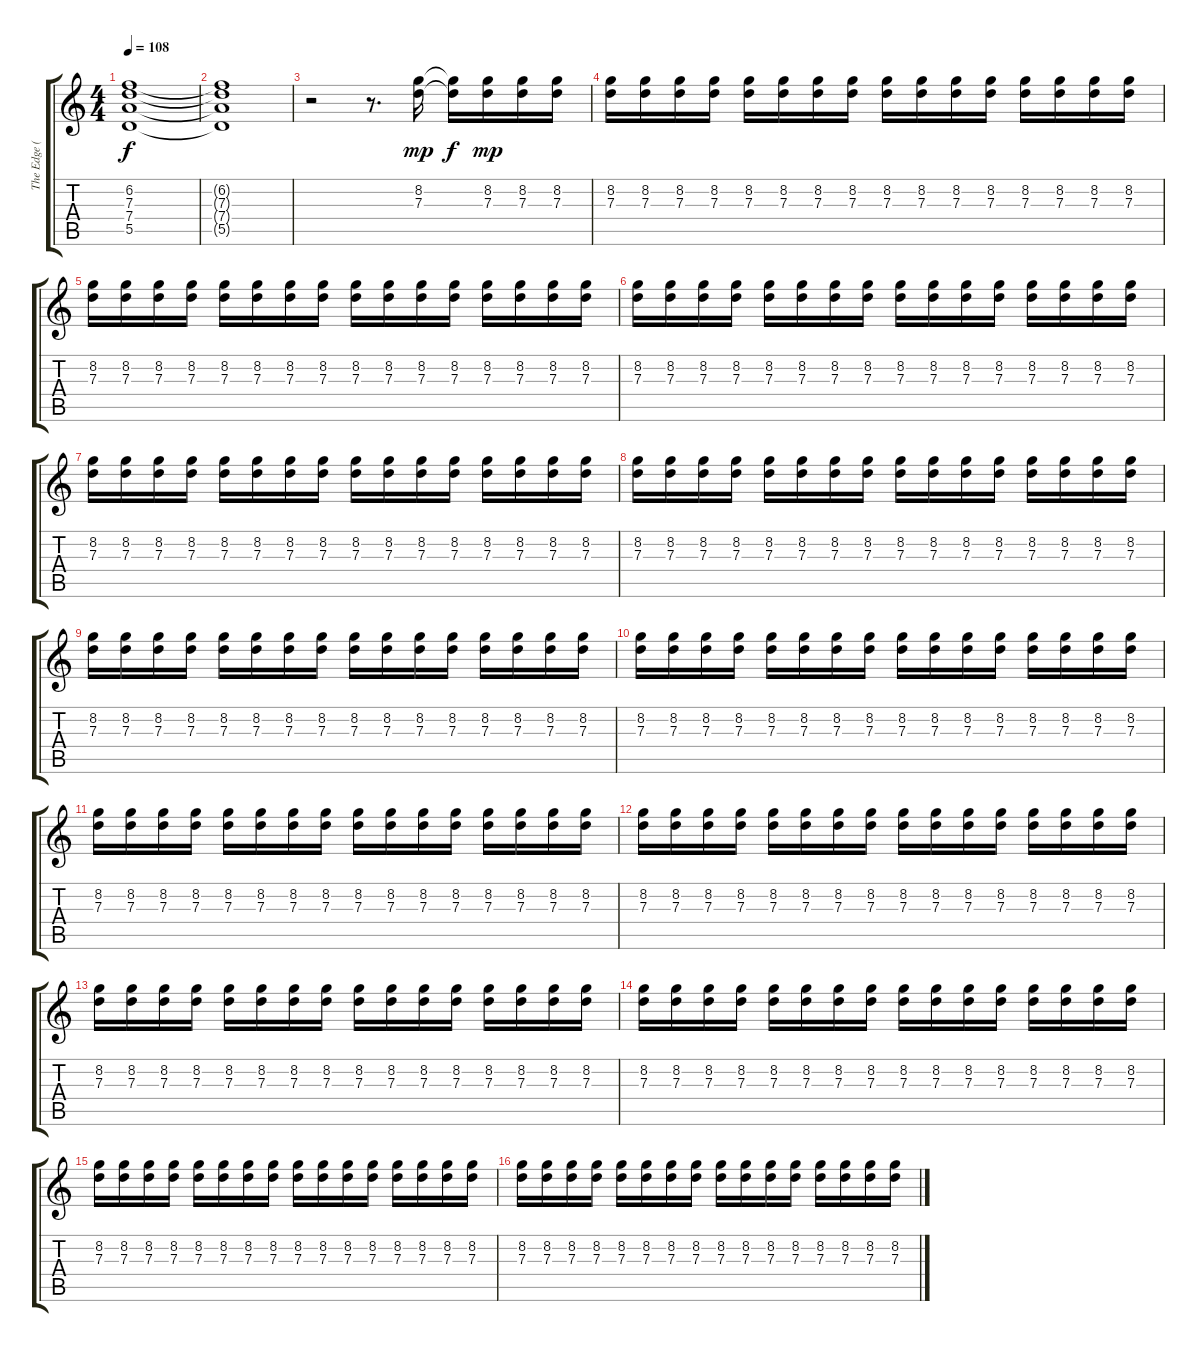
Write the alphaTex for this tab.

\track ("The Edge (echo)" "The Edge (") {instrument electricguitarclean}
\staff {score tabs}
\tuning (E4 B3 G3 D3 A2 E2) {hide}
\ts (4 4)
\tempo 108
\clef g2
\ks c
(6.2{t} 7.3{t} 7.4{t} 5.5{t}).1{dy f} |
(6.2{t} 7.3{t} 7.4{t} 5.5{t}).1 |
r.2 r.8{d} (8.2 7.3).16{dy mp} (8.2{t} 7.3{t}).16{dy f} (8.2 7.3).16{dy mp} (8.2 7.3).16 (8.2 7.3).16 |
(8.2 7.3).16 (8.2 7.3).16 (8.2 7.3).16 (8.2 7.3).16 (8.2 7.3).16 (8.2 7.3).16 (8.2 7.3).16 (8.2 7.3).16 (8.2 7.3).16 (8.2 7.3).16 (8.2 7.3).16 (8.2 7.3).16 (8.2 7.3).16 (8.2 7.3).16 (8.2 7.3).16 (8.2 7.3).16 |
(8.2 7.3).16 (8.2 7.3).16 (8.2 7.3).16 (8.2 7.3).16 (8.2 7.3).16 (8.2 7.3).16 (8.2 7.3).16 (8.2 7.3).16 (8.2 7.3).16 (8.2 7.3).16 (8.2 7.3).16 (8.2 7.3).16 (8.2 7.3).16 (8.2 7.3).16 (8.2 7.3).16 (8.2 7.3).16 |
(8.2 7.3).16 (8.2 7.3).16 (8.2 7.3).16 (8.2 7.3).16 (8.2 7.3).16 (8.2 7.3).16 (8.2 7.3).16 (8.2 7.3).16 (8.2 7.3).16 (8.2 7.3).16 (8.2 7.3).16 (8.2 7.3).16 (8.2 7.3).16 (8.2 7.3).16 (8.2 7.3).16 (8.2 7.3).16 |
(8.2 7.3).16 (8.2 7.3).16 (8.2 7.3).16 (8.2 7.3).16 (8.2 7.3).16 (8.2 7.3).16 (8.2 7.3).16 (8.2 7.3).16 (8.2 7.3).16 (8.2 7.3).16 (8.2 7.3).16 (8.2 7.3).16 (8.2 7.3).16 (8.2 7.3).16 (8.2 7.3).16 (8.2 7.3).16 |
(8.2 7.3).16 (8.2 7.3).16 (8.2 7.3).16 (8.2 7.3).16 (8.2 7.3).16 (8.2 7.3).16 (8.2 7.3).16 (8.2 7.3).16 (8.2 7.3).16 (8.2 7.3).16 (8.2 7.3).16 (8.2 7.3).16 (8.2 7.3).16 (8.2 7.3).16 (8.2 7.3).16 (8.2 7.3).16 |
(8.2 7.3).16 (8.2 7.3).16 (8.2 7.3).16 (8.2 7.3).16 (8.2 7.3).16 (8.2 7.3).16 (8.2 7.3).16 (8.2 7.3).16 (8.2 7.3).16 (8.2 7.3).16 (8.2 7.3).16 (8.2 7.3).16 (8.2 7.3).16 (8.2 7.3).16 (8.2 7.3).16 (8.2 7.3).16 |
(8.2 7.3).16 (8.2 7.3).16 (8.2 7.3).16 (8.2 7.3).16 (8.2 7.3).16 (8.2 7.3).16 (8.2 7.3).16 (8.2 7.3).16 (8.2 7.3).16 (8.2 7.3).16 (8.2 7.3).16 (8.2 7.3).16 (8.2 7.3).16 (8.2 7.3).16 (8.2 7.3).16 (8.2 7.3).16 |
(8.2 7.3).16 (8.2 7.3).16 (8.2 7.3).16 (8.2 7.3).16 (8.2 7.3).16 (8.2 7.3).16 (8.2 7.3).16 (8.2 7.3).16 (8.2 7.3).16 (8.2 7.3).16 (8.2 7.3).16 (8.2 7.3).16 (8.2 7.3).16 (8.2 7.3).16 (8.2 7.3).16 (8.2 7.3).16 |
(8.2 7.3).16 (8.2 7.3).16 (8.2 7.3).16 (8.2 7.3).16 (8.2 7.3).16 (8.2 7.3).16 (8.2 7.3).16 (8.2 7.3).16 (8.2 7.3).16 (8.2 7.3).16 (8.2 7.3).16 (8.2 7.3).16 (8.2 7.3).16 (8.2 7.3).16 (8.2 7.3).16 (8.2 7.3).16 |
(8.2 7.3).16 (8.2 7.3).16 (8.2 7.3).16 (8.2 7.3).16 (8.2 7.3).16 (8.2 7.3).16 (8.2 7.3).16 (8.2 7.3).16 (8.2 7.3).16 (8.2 7.3).16 (8.2 7.3).16 (8.2 7.3).16 (8.2 7.3).16 (8.2 7.3).16 (8.2 7.3).16 (8.2 7.3).16 |
(8.2 7.3).16 (8.2 7.3).16 (8.2 7.3).16 (8.2 7.3).16 (8.2 7.3).16 (8.2 7.3).16 (8.2 7.3).16 (8.2 7.3).16 (8.2 7.3).16 (8.2 7.3).16 (8.2 7.3).16 (8.2 7.3).16 (8.2 7.3).16 (8.2 7.3).16 (8.2 7.3).16 (8.2 7.3).16 |
(8.2 7.3).16 (8.2 7.3).16 (8.2 7.3).16 (8.2 7.3).16 (8.2 7.3).16 (8.2 7.3).16 (8.2 7.3).16 (8.2 7.3).16 (8.2 7.3).16 (8.2 7.3).16 (8.2 7.3).16 (8.2 7.3).16 (8.2 7.3).16 (8.2 7.3).16 (8.2 7.3).16 (8.2 7.3).16 |
(8.2 7.3).16 (8.2 7.3).16 (8.2 7.3).16 (8.2 7.3).16 (8.2 7.3).16 (8.2 7.3).16 (8.2 7.3).16 (8.2 7.3).16 (8.2 7.3).16 (8.2 7.3).16 (8.2 7.3).16 (8.2 7.3).16 (8.2 7.3).16 (8.2 7.3).16 (8.2 7.3).16 (8.2 7.3).16
